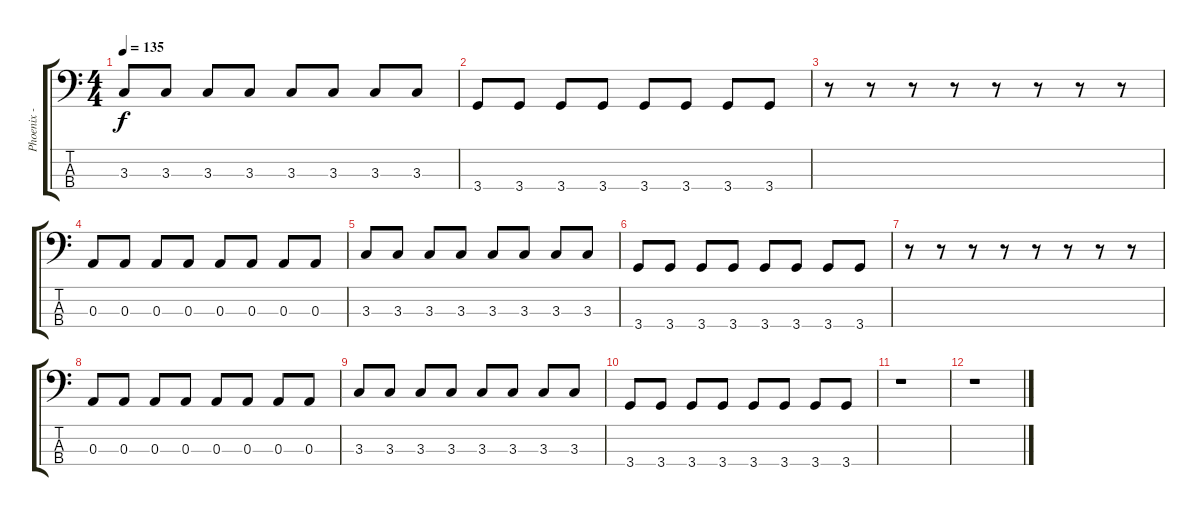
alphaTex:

\track ("Phoenix - Bass" "Phoenix - ") {instrument electricbasspick}
\staff {score tabs}
\tuning (G2 D2 A1 E1) {hide}
\ts (4 4)
\tempo 135
\clef f4
\ks c
3.3.8{dy f} 3.3.8 3.3.8 3.3.8 3.3.8 3.3.8 3.3.8 3.3.8 |
3.4.8 3.4.8 3.4.8 3.4.8 3.4.8 3.4.8 3.4.8 3.4.8 |
r.8 r.8 r.8 r.8 r.8 r.8 r.8 r.8 |
0.3.8 0.3.8 0.3.8 0.3.8 0.3.8 0.3.8 0.3.8 0.3.8 |
3.3.8 3.3.8 3.3.8 3.3.8 3.3.8 3.3.8 3.3.8 3.3.8 |
3.4.8 3.4.8 3.4.8 3.4.8 3.4.8 3.4.8 3.4.8 3.4.8 |
r.8 r.8 r.8 r.8 r.8 r.8 r.8 r.8 |
0.3.8 0.3.8 0.3.8 0.3.8 0.3.8 0.3.8 0.3.8 0.3.8 |
3.3.8 3.3.8 3.3.8 3.3.8 3.3.8 3.3.8 3.3.8 3.3.8 |
3.4.8 3.4.8 3.4.8 3.4.8 3.4.8 3.4.8 3.4.8 3.4.8 |
r.1 |
r.1
